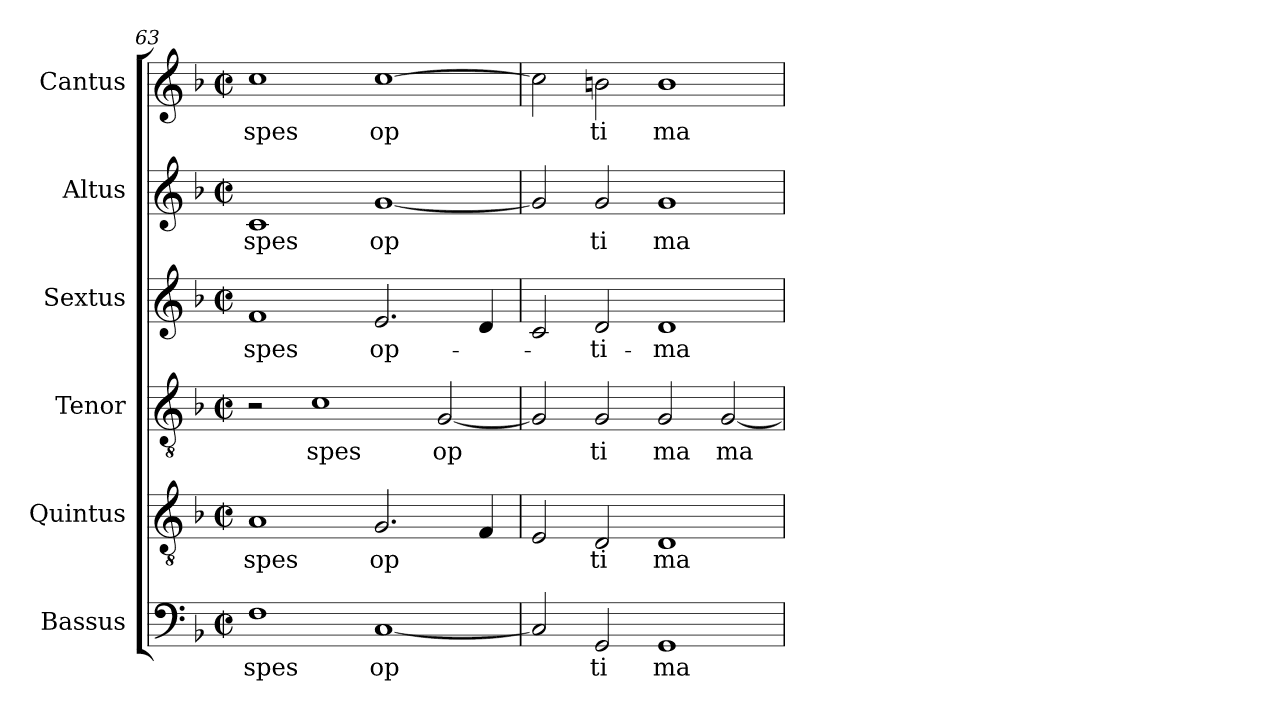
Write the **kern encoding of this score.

**kern	**text	**kern	**text	**kern	**text	**kern	**text	**kern	**text	**kern	**text
*part6	*part6	*part5	*part5	*part4	*part4	*part3	*part3	*part2	*part2	*part1	*part1
*staff6	*staff6	*staff5	*staff5	*staff4	*staff4	*staff3	*staff3	*staff2	*staff2	*staff1	*staff1
*I"Bassus	*	*I"Quintus	*	*I"Tenor	*	*I"Sextus	*	*I"Altus	*	*I"Cantus	*
*clefF4	*	*clefGv2	*	*clefGv2	*	*clefG2	*	*clefG2	*	*clefG2	*
*k[b-]	*	*k[b-]	*	*k[b-]	*	*k[b-]	*	*k[b-]	*	*k[b-]	*
*F:	*	*F:	*	*F:	*	*F:	*	*F:	*	*F:	*
*M2/2	*	*M2/2	*	*M2/2	*	*M2/2	*	*M2/2	*	*M2/2	*
*met(c|)	*	*met(c|)	*	*met(c|)	*	*met(c|)	*	*met(c|)	*	*met(c|)	*
=63	=63	=63	=63	=63	=63	=63	=63	=63	=63	=63	=63
!	!LO:LY:b:cj	!	!LO:LY:b:cj	!	!	!	!LO:LY:b:cj	!	!LO:LY:b:cj	!	!LO:LY:b:cj
1F	spes	1A	spes	2r	.	1f	spes	1c	spes	1cc	spes
!	!	!	!	!	!LO:LY:b:cj	!	!	!	!	!	!
.	.	.	.	1c	spes	.	.	.	.	.	.
!	!LO:LY:b:cj	!	!LO:LY:b:cj	!	!	!	!LO:LY:b:cj	!	!LO:LY:b:cj	!	!LO:LY:b:cj
[<1C	op	2.G/	op	.	.	2.e/	op-	[<1g	op	[>1cc	op
!	!	!	!	!	!LO:LY:b:cj	!	!	!	!	!	!
.	.	.	.	[<2G/	op	.	.	.	.	.	.
.	.	4F/	.	.	.	4d/	.	.	.	.	.
=64	=64	=64	=64	=64	=64	=64	=64	=64	=64	=64	=64
2C/]	.	2E/	.	2G/]	.	2c/	.	2g/]	.	2cc\]	.
!	!LO:LY:b:cj	!	!LO:LY:b:cj	!	!LO:LY:b:cj	!	!LO:LY:b:cj	!	!LO:LY:b:cj	!	!LO:LY:b:cj
2GG/	ti	2D/	ti	2G/	ti	2d/	-ti-	2g/	ti	2bn\	ti
!	!LO:LY:b:cj	!	!LO:LY:b:cj	!	!LO:LY:b:cj	!	!LO:LY:b:cj	!	!LO:LY:b:cj	!	!LO:LY:b:cj
1GG	ma	1D	ma	2G/	ma	1d	-ma	1g	ma	1b	ma
!	!	!	!	!	!LO:LY:b	!	!	!	!	!	!
.	.	.	.	[<2G/	ma	.	.	.	.	.	.
=	=	=	=	=	=	=	=	=	=	=	=
*-	*-	*-	*-	*-	*-	*-	*-	*-	*-	*-	*-
